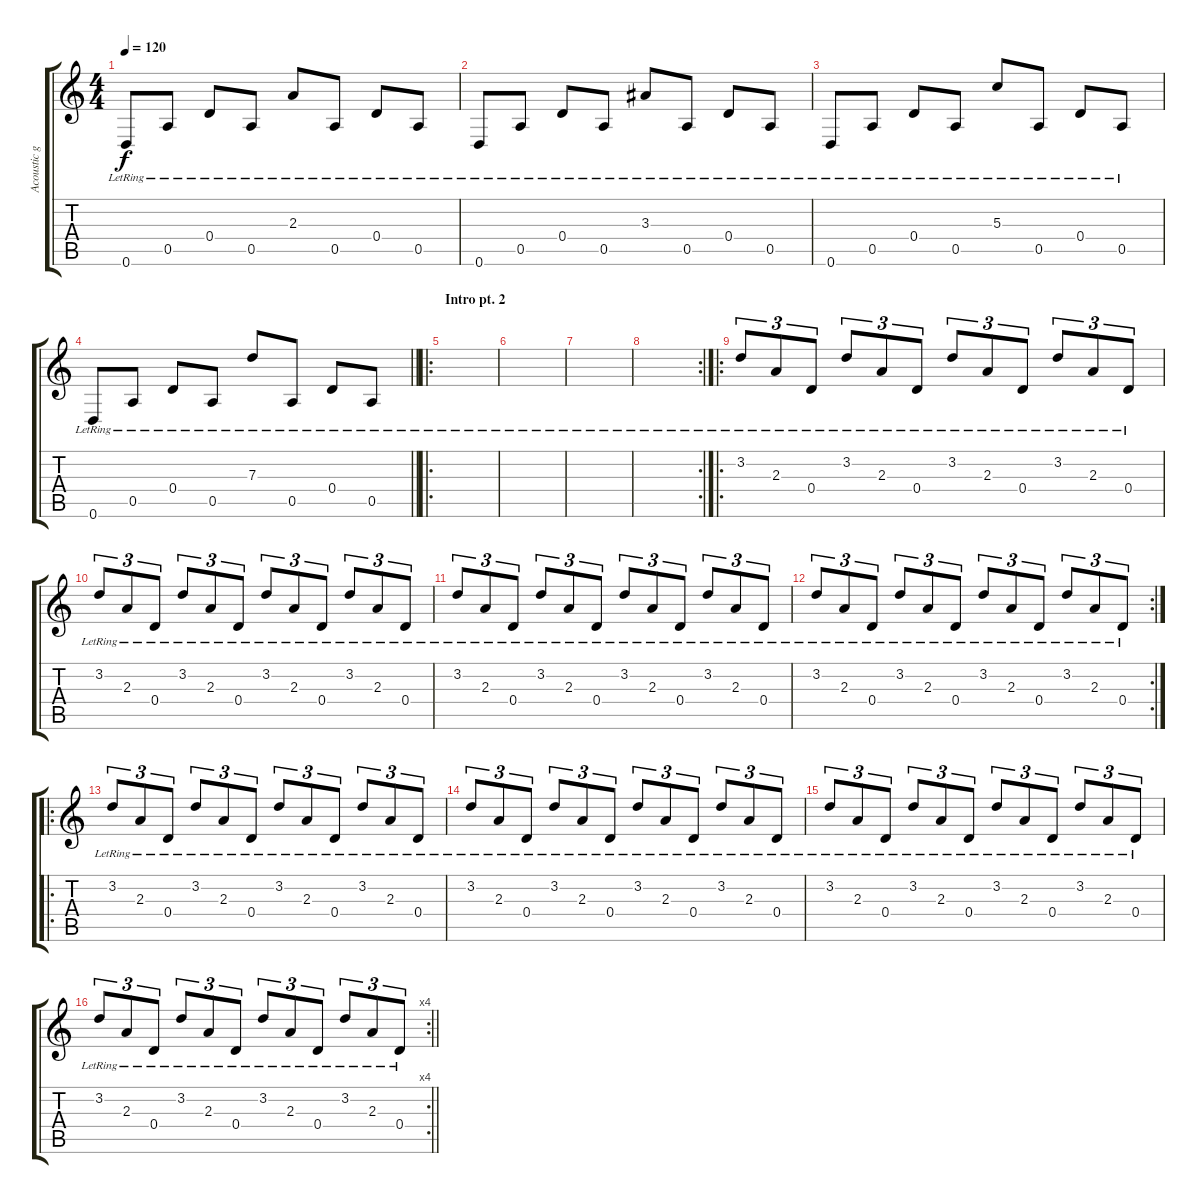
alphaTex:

\track ("Acoustic guitar" "Acoustic g") {instrument acousticguitarsteel}
\staff {score tabs}
\tuning (E4 B3 G3 D3 A2 D2) {hide}
\ts (4 4)
\tempo 120
\clef g2
\ks c
0.6{lr}.8{dy f} 0.5{lr}.8 0.4{lr}.8 0.5{lr}.8 2.3{lr}.8 0.5{lr}.8 0.4{lr}.8 0.5{lr}.8 |
0.6{lr}.8 0.5{lr}.8 0.4{lr}.8 0.5{lr}.8 3.3{lr}.8 0.5{lr}.8 0.4{lr}.8 0.5{lr}.8 |
0.6{lr}.8 0.5{lr}.8 0.4{lr}.8 0.5{lr}.8 5.3{lr}.8 0.5{lr}.8 0.4{lr}.8 0.5{lr}.8 |
\barLineRight lightlight
0.6{lr}.8 0.5{lr}.8 0.4{lr}.8 0.5{lr}.8 7.3{lr}.8 0.5{lr}.8 0.4{lr}.8 0.5{lr}.8 |
\ro
\section ("" "Intro pt. 2")
|
|
|
\rc 2
|
\ro
3.2{lr}.8{tu (3 2)} 2.3{lr}.8{tu (3 2)} 0.4{lr}.8{tu (3 2)} 3.2{lr}.8{tu (3 2)} 2.3{lr}.8{tu (3 2)} 0.4{lr}.8{tu (3 2)} 3.2{lr}.8{tu (3 2)} 2.3{lr}.8{tu (3 2)} 0.4{lr}.8{tu (3 2)} 3.2{lr}.8{tu (3 2)} 2.3{lr}.8{tu (3 2)} 0.4{lr}.8{tu (3 2)} |
3.2{lr}.8{tu (3 2)} 2.3{lr}.8{tu (3 2)} 0.4{lr}.8{tu (3 2)} 3.2{lr}.8{tu (3 2)} 2.3{lr}.8{tu (3 2)} 0.4{lr}.8{tu (3 2)} 3.2{lr}.8{tu (3 2)} 2.3{lr}.8{tu (3 2)} 0.4{lr}.8{tu (3 2)} 3.2{lr}.8{tu (3 2)} 2.3{lr}.8{tu (3 2)} 0.4{lr}.8{tu (3 2)} |
3.2{lr}.8{tu (3 2)} 2.3{lr}.8{tu (3 2)} 0.4{lr}.8{tu (3 2)} 3.2{lr}.8{tu (3 2)} 2.3{lr}.8{tu (3 2)} 0.4{lr}.8{tu (3 2)} 3.2{lr}.8{tu (3 2)} 2.3{lr}.8{tu (3 2)} 0.4{lr}.8{tu (3 2)} 3.2{lr}.8{tu (3 2)} 2.3{lr}.8{tu (3 2)} 0.4{lr}.8{tu (3 2)} |
\rc 2
3.2{lr}.8{tu (3 2)} 2.3{lr}.8{tu (3 2)} 0.4{lr}.8{tu (3 2)} 3.2{lr}.8{tu (3 2)} 2.3{lr}.8{tu (3 2)} 0.4{lr}.8{tu (3 2)} 3.2{lr}.8{tu (3 2)} 2.3{lr}.8{tu (3 2)} 0.4{lr}.8{tu (3 2)} 3.2{lr}.8{tu (3 2)} 2.3{lr}.8{tu (3 2)} 0.4{lr}.8{tu (3 2)} |
\ro
3.2{lr}.8{tu (3 2)} 2.3{lr}.8{tu (3 2)} 0.4{lr}.8{tu (3 2)} 3.2{lr}.8{tu (3 2)} 2.3{lr}.8{tu (3 2)} 0.4{lr}.8{tu (3 2)} 3.2{lr}.8{tu (3 2)} 2.3{lr}.8{tu (3 2)} 0.4{lr}.8{tu (3 2)} 3.2{lr}.8{tu (3 2)} 2.3{lr}.8{tu (3 2)} 0.4{lr}.8{tu (3 2)} |
3.2{lr}.8{tu (3 2)} 2.3{lr}.8{tu (3 2)} 0.4{lr}.8{tu (3 2)} 3.2{lr}.8{tu (3 2)} 2.3{lr}.8{tu (3 2)} 0.4{lr}.8{tu (3 2)} 3.2{lr}.8{tu (3 2)} 2.3{lr}.8{tu (3 2)} 0.4{lr}.8{tu (3 2)} 3.2{lr}.8{tu (3 2)} 2.3{lr}.8{tu (3 2)} 0.4{lr}.8{tu (3 2)} |
3.2{lr}.8{tu (3 2)} 2.3{lr}.8{tu (3 2)} 0.4{lr}.8{tu (3 2)} 3.2{lr}.8{tu (3 2)} 2.3{lr}.8{tu (3 2)} 0.4{lr}.8{tu (3 2)} 3.2{lr}.8{tu (3 2)} 2.3{lr}.8{tu (3 2)} 0.4{lr}.8{tu (3 2)} 3.2{lr}.8{tu (3 2)} 2.3{lr}.8{tu (3 2)} 0.4{lr}.8{tu (3 2)} |
\rc 4
\barLineRight lightlight
3.2{lr}.8{tu (3 2)} 2.3{lr}.8{tu (3 2)} 0.4{lr}.8{tu (3 2)} 3.2{lr}.8{tu (3 2)} 2.3{lr}.8{tu (3 2)} 0.4{lr}.8{tu (3 2)} 3.2{lr}.8{tu (3 2)} 2.3{lr}.8{tu (3 2)} 0.4{lr}.8{tu (3 2)} 3.2{lr}.8{tu (3 2)} 2.3{lr}.8{tu (3 2)} 0.4{lr}.8{tu (3 2)}
